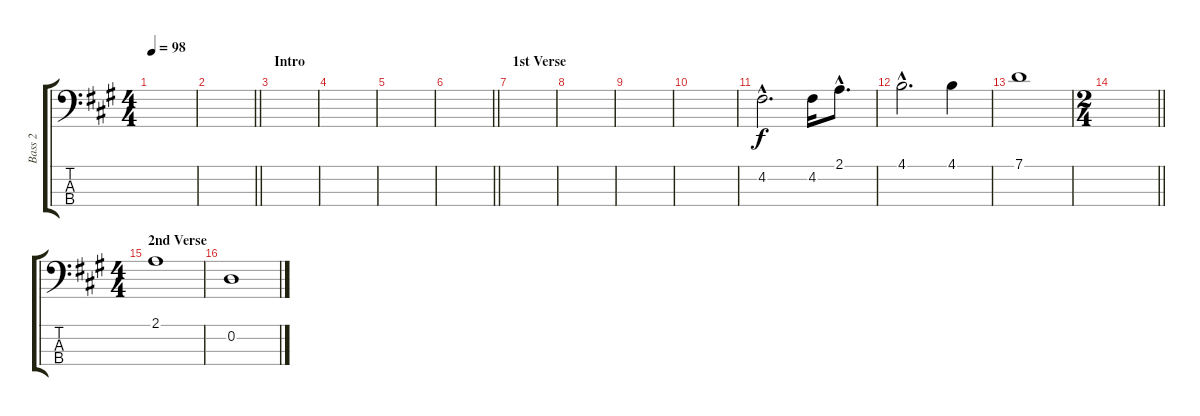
\track ("Bass 2" "Bass 2") {instrument electricbassfinger}
\staff {score tabs}
\tuning (G2 D2 A1 E1) {hide}
\ts (4 4)
\tempo 98
\clef f4
\ks a
|
\barLineRight lightlight
|
\section ("" "Intro")
|
|
|
\barLineRight lightlight
|
\section ("" "1st Verse")
|
|
|
|
4.2{hac}.2{d} 4.2.16 2.1{hac}.8{d} |
4.1{hac}.2{d} 4.1.4 |
7.1.1 |
\ts (2 4)
\barLineRight lightlight
|
\ts (4 4)
\section ("" "2nd Verse")
2.1.1 |
0.2.1
